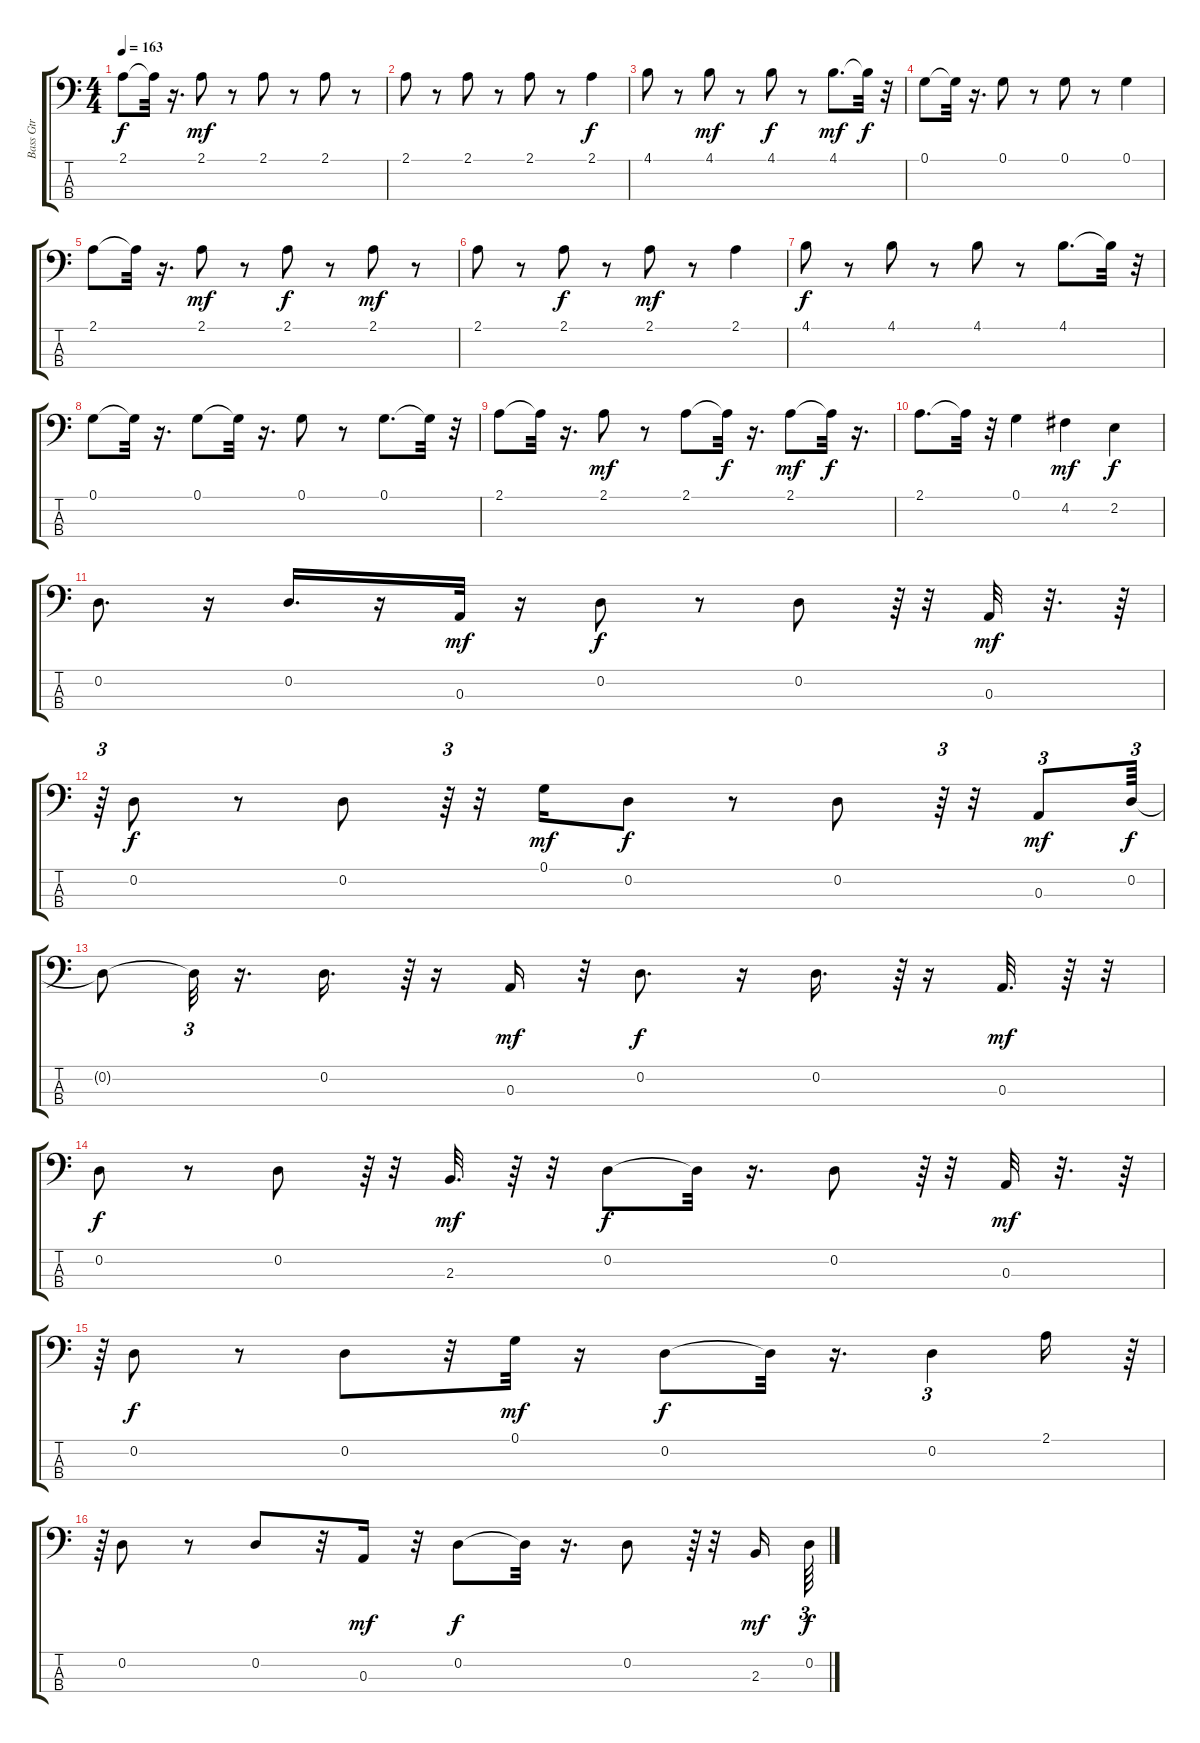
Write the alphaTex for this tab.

\track ("Bass Gtr            " "Bass Gtr  ") {instrument fretlessbass}
\staff {score tabs}
\tuning (G2 D2 A1 E1) {hide}
\ts (4 4)
\tempo 163
\clef f4
\ks c
2.1.8{dy f} 2.1{t}.32 r.16{d} 2.1.8{dy mf} r.8 2.1.8 r.8 2.1.8 r.8 |
2.1.8 r.8 2.1.8 r.8 2.1.8 r.8 2.1.4{dy f} |
4.1.8 r.8 4.1.8{dy mf} r.8 4.1.8{dy f} r.8 4.1.8{d dy mf} 4.1{t}.32{dy f} r.32 |
0.1.8 0.1{t}.32 r.16{d} 0.1.8 r.8 0.1.8 r.8 0.1.4 |
2.1.8 2.1{t}.32 r.16{d} 2.1.8{dy mf} r.8 2.1.8{dy f} r.8 2.1.8{dy mf} r.8 |
2.1.8 r.8 2.1.8{dy f} r.8 2.1.8{dy mf} r.8 2.1.4 |
4.1.8{dy f} r.8 4.1.8 r.8 4.1.8 r.8 4.1.8{d} 4.1{t}.32 r.32 |
0.1.8 0.1{t}.32 r.16{d} 0.1.8 0.1{t}.32 r.16{d} 0.1.8 r.8 0.1.8{d} 0.1{t}.32 r.32 |
2.1.8 2.1{t}.32 r.16{d} 2.1.8{dy mf} r.8 2.1.8 2.1{t}.32{dy f} r.16{d} 2.1.8{dy mf} 2.1{t}.32{dy f} r.16{d} |
2.1.8{d} 2.1{t}.32 r.32 0.1.4 4.2.4{dy mf} 2.2.4{dy f} |
0.2.8{d} r.16 0.2.16{d} r.16 0.3.32{dy mf} r.16 0.2.8{dy f} r.8 0.2.8 r.64{tu (3 2)} r.32 0.3.32{dy mf} r.32{d} r.64 |
r.64{tu (3 2)} 0.2.8{dy f} r.8 0.2.8 r.64{tu (3 2)} r.32 0.1.16{dy mf} 0.2.8{dy f} r.8 0.2.8 r.64{tu (3 2)} r.32 0.3.8{tu (3 2) dy mf} 0.2.64{tu (3 2) dy f} |
0.2{t}.8 0.2{t}.32{tu (3 2)} r.16{d} 0.2.16{d} r.64{tu (3 2)} r.16 0.3.16{dy mf} r.32 0.2.8{d dy f} r.16 0.2.16{d} r.64{tu (3 2)} r.16 0.3.32{d dy mf} r.64 r.32 |
0.2.8{dy f} r.8 0.2.8 r.64{tu (3 2)} r.32 2.3.32{d dy mf} r.64 r.32 0.2.8{dy f} 0.2{t}.32 r.16{d} 0.2.8 r.64{tu (3 2)} r.32 0.3.32{dy mf} r.32{d} r.64 |
r.64{tu (3 2)} 0.2.8{dy f} r.8 0.2.8 r.32 0.1.32{dy mf} r.16 0.2.8{dy f} 0.2{t}.32 r.16{d} 0.2.4{tu (3 2)} 2.1.16 r.64{tu (3 2)} |
r.64{tu (3 2)} 0.2.8 r.8 0.2.8 r.32 0.3.16{dy mf} r.32 0.2.8{dy f} 0.2{t}.32 r.16{d} 0.2.8 r.64{tu (3 2)} r.32 2.3.16{dy mf} 0.2.64{tu (3 2) dy f}
